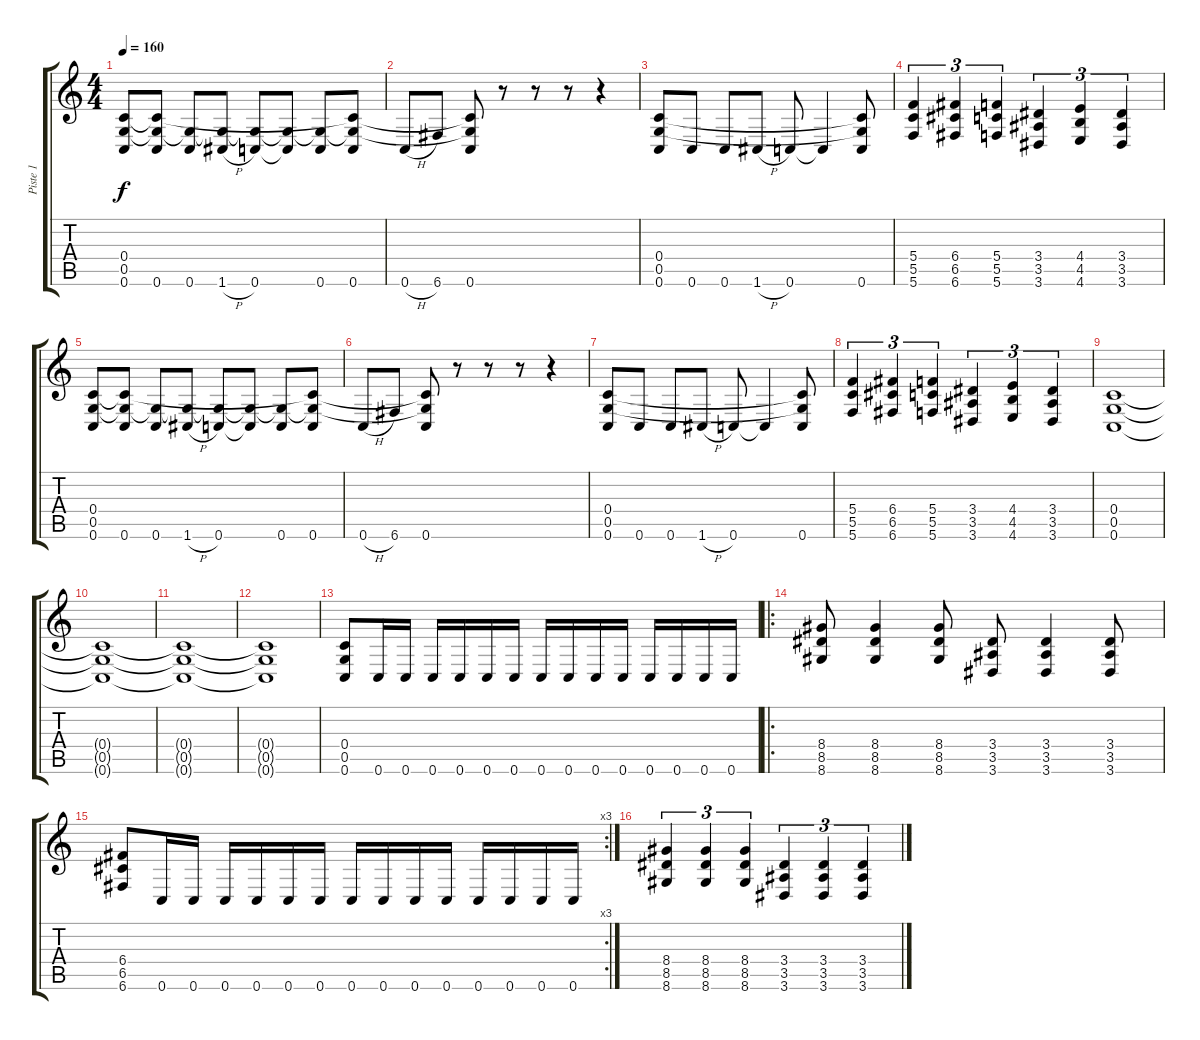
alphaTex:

\track ("Piste 1" "Piste 1") {instrument distortionguitar}
\staff {score tabs}
\tuning (D4 A3 F3 C3 G2 C2) {hide}
\ts (4 4)
\tempo 160
\clef g2
\ks c
(0.4 0.5 0.6).8{dy f} (0.4{t} 0.5{t} 0.6).8 (0.5{t} 0.6).8 (0.5{t} 1.6{h}).8 (0.5{t} 0.6).8 (0.5{t} 0.6{t}).8 (0.5{t} 0.6).8 (0.4{t} 0.5{t} 0.6).8 |
0.6{h}.8 6.6.8 (0.4{t} 0.5{t} 0.6).8 r.8 r.8 r.8 r.4 |
(0.4 0.5 0.6).8 0.6.8 0.6.8 1.6{h}.8 0.6.8 0.6{t}.4 (0.4{t} 0.5{t} 0.6).8 |
(5.4 5.5 5.6).4{tu (3 2)} (6.4 6.5 6.6).4{tu (3 2)} (5.4 5.5 5.6).4{tu (3 2)} (3.4 3.5 3.6).4{tu (3 2)} (4.4 4.5 4.6).4{tu (3 2)} (3.4 3.5 3.6).4{tu (3 2)} |
(0.4 0.5 0.6).8 (0.4{t} 0.5{t} 0.6).8 (0.5{t} 0.6).8 (0.5{t} 1.6{h}).8 (0.5{t} 0.6).8 (0.5{t} 0.6{t}).8 (0.5{t} 0.6).8 (0.4{t} 0.5{t} 0.6).8 |
0.6{h}.8 6.6.8 (0.4{t} 0.5{t} 0.6).8 r.8 r.8 r.8 r.4 |
(0.4 0.5 0.6).8 0.6.8 0.6.8 1.6{h}.8 0.6.8 0.6{t}.4 (0.4{t} 0.5{t} 0.6).8 |
(5.4 5.5 5.6).4{tu (3 2)} (6.4 6.5 6.6).4{tu (3 2)} (5.4 5.5 5.6).4{tu (3 2)} (3.4 3.5 3.6).4{tu (3 2)} (4.4 4.5 4.6).4{tu (3 2)} (3.4 3.5 3.6).4{tu (3 2)} |
(0.4 0.5 0.6).1 |
(0.4{t} 0.5{t} 0.6{t}).1 |
(0.4{t} 0.5{t} 0.6{t}).1 |
(0.4{t} 0.5{t} 0.6{t}).1 |
(0.4 0.5 0.6).8 0.6.16 0.6.16 0.6.16 0.6.16 0.6.16 0.6.16 0.6.16 0.6.16 0.6.16 0.6.16 0.6.16 0.6.16 0.6.16 0.6.16 |
\ro
(8.4 8.5 8.6).8 (8.4 8.5 8.6).4 (8.4 8.5 8.6).8 (3.4 3.5 3.6).8 (3.4 3.5 3.6).4 (3.4 3.5 3.6).8 |
\rc 3
(6.4 6.5 6.6).8 0.6.16 0.6.16 0.6.16 0.6.16 0.6.16 0.6.16 0.6.16 0.6.16 0.6.16 0.6.16 0.6.16 0.6.16 0.6.16 0.6.16 |
(8.4 8.5 8.6).4{tu (3 2)} (8.4 8.5 8.6).4{tu (3 2)} (8.4 8.5 8.6).4{tu (3 2)} (3.4 3.5 3.6).4{tu (3 2)} (3.4 3.5 3.6).4{tu (3 2)} (3.4 3.5 3.6).4{tu (3 2)}
